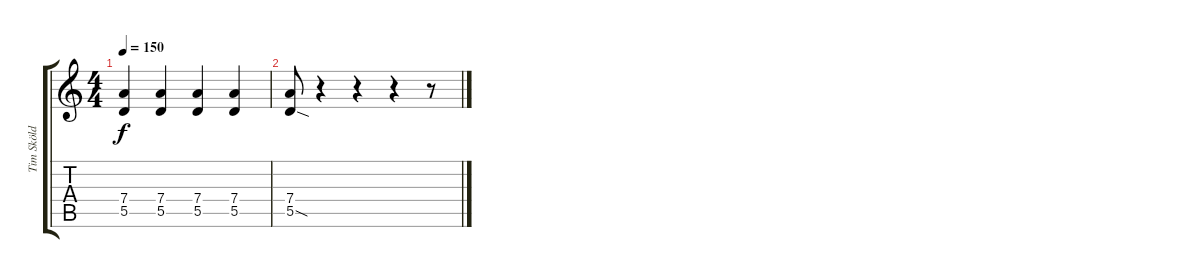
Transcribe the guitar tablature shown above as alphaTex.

\track ("Tim Sköld" "Tim Sköld") {instrument distortionguitar}
\staff {score tabs}
\tuning (E4 B3 G3 D3 A2 E2) {hide}
\ts (4 4)
\tempo 150
\clef g2
\ks c
(7.4 5.5).4{dy f} (7.4 5.5).4 (7.4 5.5).4 (7.4 5.5).4 |
(7.4 5.5{sod}).8 r.4 r.4 r.4 r.8
